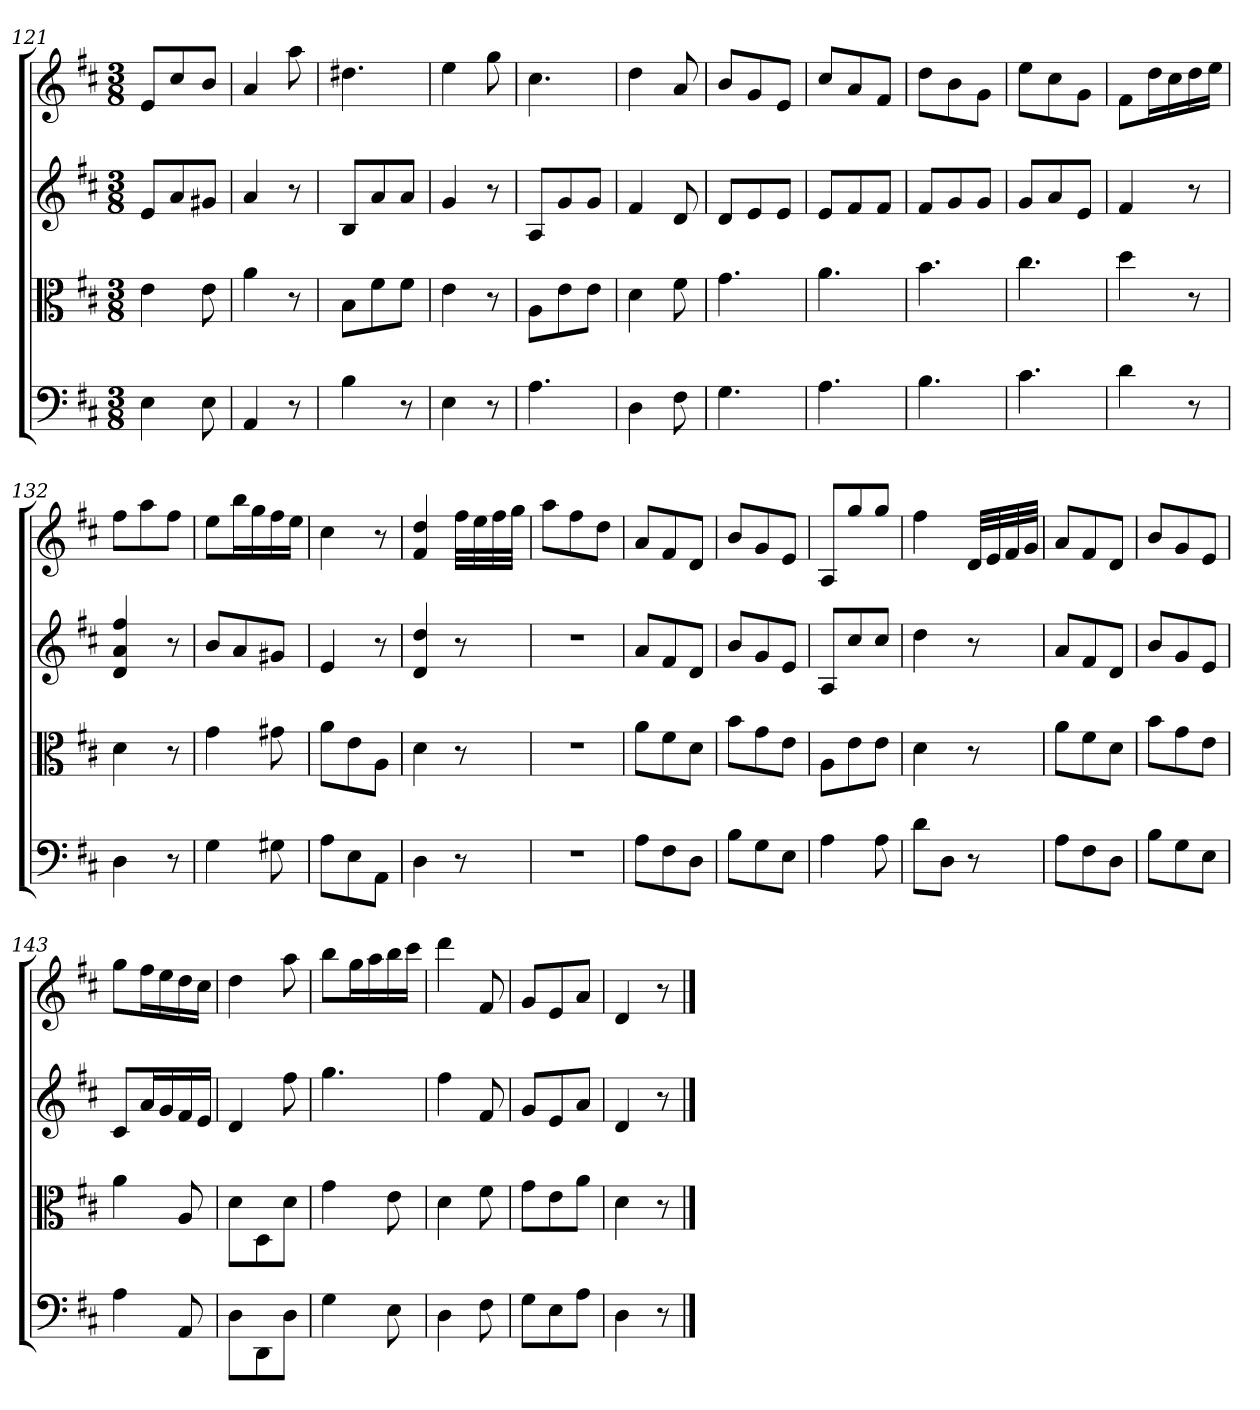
**kern	**kern	**kern	**kern
*part4	*part3	*part2	*part1
*staff4	*staff3	*staff2	*staff1
*clefF4	*clefC3	*clefG2	*clefG2
*k[f#c#]	*k[f#c#]	*k[f#c#]	*k[f#c#]
*D:	*D:	*D:	*D:
*M3/8	*M3/8	*M3/8	*M3/8
=121	=121	=121	=121
4E	4e	8e/L	8e/L
.	.	8a/	8cc#/
8E	8e	8g#X/J	8b/J
=122	=122	=122	=122
4AA	4a	4a	4a
8r	8r	8r	8aa
=123	=123	=123	=123
4B	8B\L	8B/L	4.dd#X
.	8f#\	8a/	.
8r	8f#\J	8a/J	.
=124	=124	=124	=124
4E	4e	4g	4ee
8r	8r	8r	8gg
=125	=125	=125	=125
4.A	8A\L	8A/L	4.cc#
.	8e\	8g/	.
.	8e\J	8g/J	.
=126	=126	=126	=126
4D	4d	4f#	4dd
8F#	8f#	8d	8a
=127	=127	=127	=127
4.G	4.g	8d/L	8b/L
.	.	8e/	8g/
.	.	8e/J	8e/J
=128	=128	=128	=128
4.A	4.a	8e/L	8cc#/L
.	.	8f#/	8a/
.	.	8f#/J	8f#/J
=129	=129	=129	=129
4.B	4.b	8f#/L	8dd\L
.	.	8g/	8b\
.	.	8g/J	8g\J
=130	=130	=130	=130
4.c#	4.cc#	8g/L	8ee\L
.	.	8a/	8cc#\
.	.	8e/J	8g\J
=131	=131	=131	=131
4d	4dd	4f#	8f#\L
.	.	.	16dd\L
.	.	.	16cc#\
8r	8r	8r	16dd\
.	.	.	16ee\JJ
=132	=132	=132	=132
4D	4d	4d 4a 4ff#	8ff#\L
.	.	.	8aa\
8r	8r	8r	8ff#\J
=133	=133	=133	=133
4G	4g	8b/L	8ee\L
.	.	8a/	16bb\L
.	.	.	16gg\
8G#X	8g#X	8g#X/J	16ff#\
.	.	.	16ee\JJ
=134	=134	=134	=134
8A\L	8a\L	4e	4cc#
8E\	8e\	.	.
8AA\J	8A\J	8r	8r
=135	=135	=135	=135
4D	4d	4d 4dd	4f# 4dd
8r	8r	8r	32ff#\LLL
.	.	.	32ee\
.	.	.	32ff#\
.	.	.	32gg\JJJ
=136	=136	=136	=136
4.r	4.r	4.r	8aa\L
.	.	.	8ff#\
.	.	.	8dd\J
=137	=137	=137	=137
8A\L	8a\L	8a/L	8a/L
8F#\	8f#\	8f#/	8f#/
8D\J	8d\J	8d/J	8d/J
=138	=138	=138	=138
8B\L	8b\L	8b/L	8b/L
8G\	8g\	8g/	8g/
8E\J	8e\J	8e/J	8e/J
=139	=139	=139	=139
4A	8A\L	8A/L	8A/L
.	8e\	8cc#/	8gg/
8A	8e\J	8cc#/J	8gg/J
=140	=140	=140	=140
8d\L	4d	4dd	4ff#
8D\J	.	.	.
8r	8r	8r	32d/LLL
.	.	.	32e/
.	.	.	32f#/
.	.	.	32g/JJJ
=141	=141	=141	=141
8A\L	8a\L	8a/L	8a/L
8F#\	8f#\	8f#/	8f#/
8D\J	8d\J	8d/J	8d/J
=142	=142	=142	=142
8B\L	8b\L	8b/L	8b/L
8G\	8g\	8g/	8g/
8E\J	8e\J	8e/J	8e/J
=143	=143	=143	=143
4A	4a	8c#/L	8gg\L
.	.	16a/L	16ff#\L
.	.	16g/	16ee\
8AA	8A	16f#/	16dd\
.	.	16e/JJ	16cc#\JJ
=144	=144	=144	=144
8D\L	8d\L	4d	4dd
8DD\	8D\	.	.
8D\J	8d\J	8ff#	8aa
=145	=145	=145	=145
4G	4g	4.gg	8bb\L
.	.	.	16gg\L
.	.	.	16aa\
8E	8e	.	16bb\
.	.	.	16ccc#\JJ
=146	=146	=146	=146
4D	4d	4ff#	4ddd
8F#	8f#	8f#	8f#
=147	=147	=147	=147
8G\L	8g\L	8g/L	8g/L
8E\	8e\	8e/	8e/
8A\J	8a\J	8a/J	8a/J
=148	=148	=148	=148
4D	4d	4d	4d
8r	8r	8r	8r
==	==	==	==
*-	*-	*-	*-
